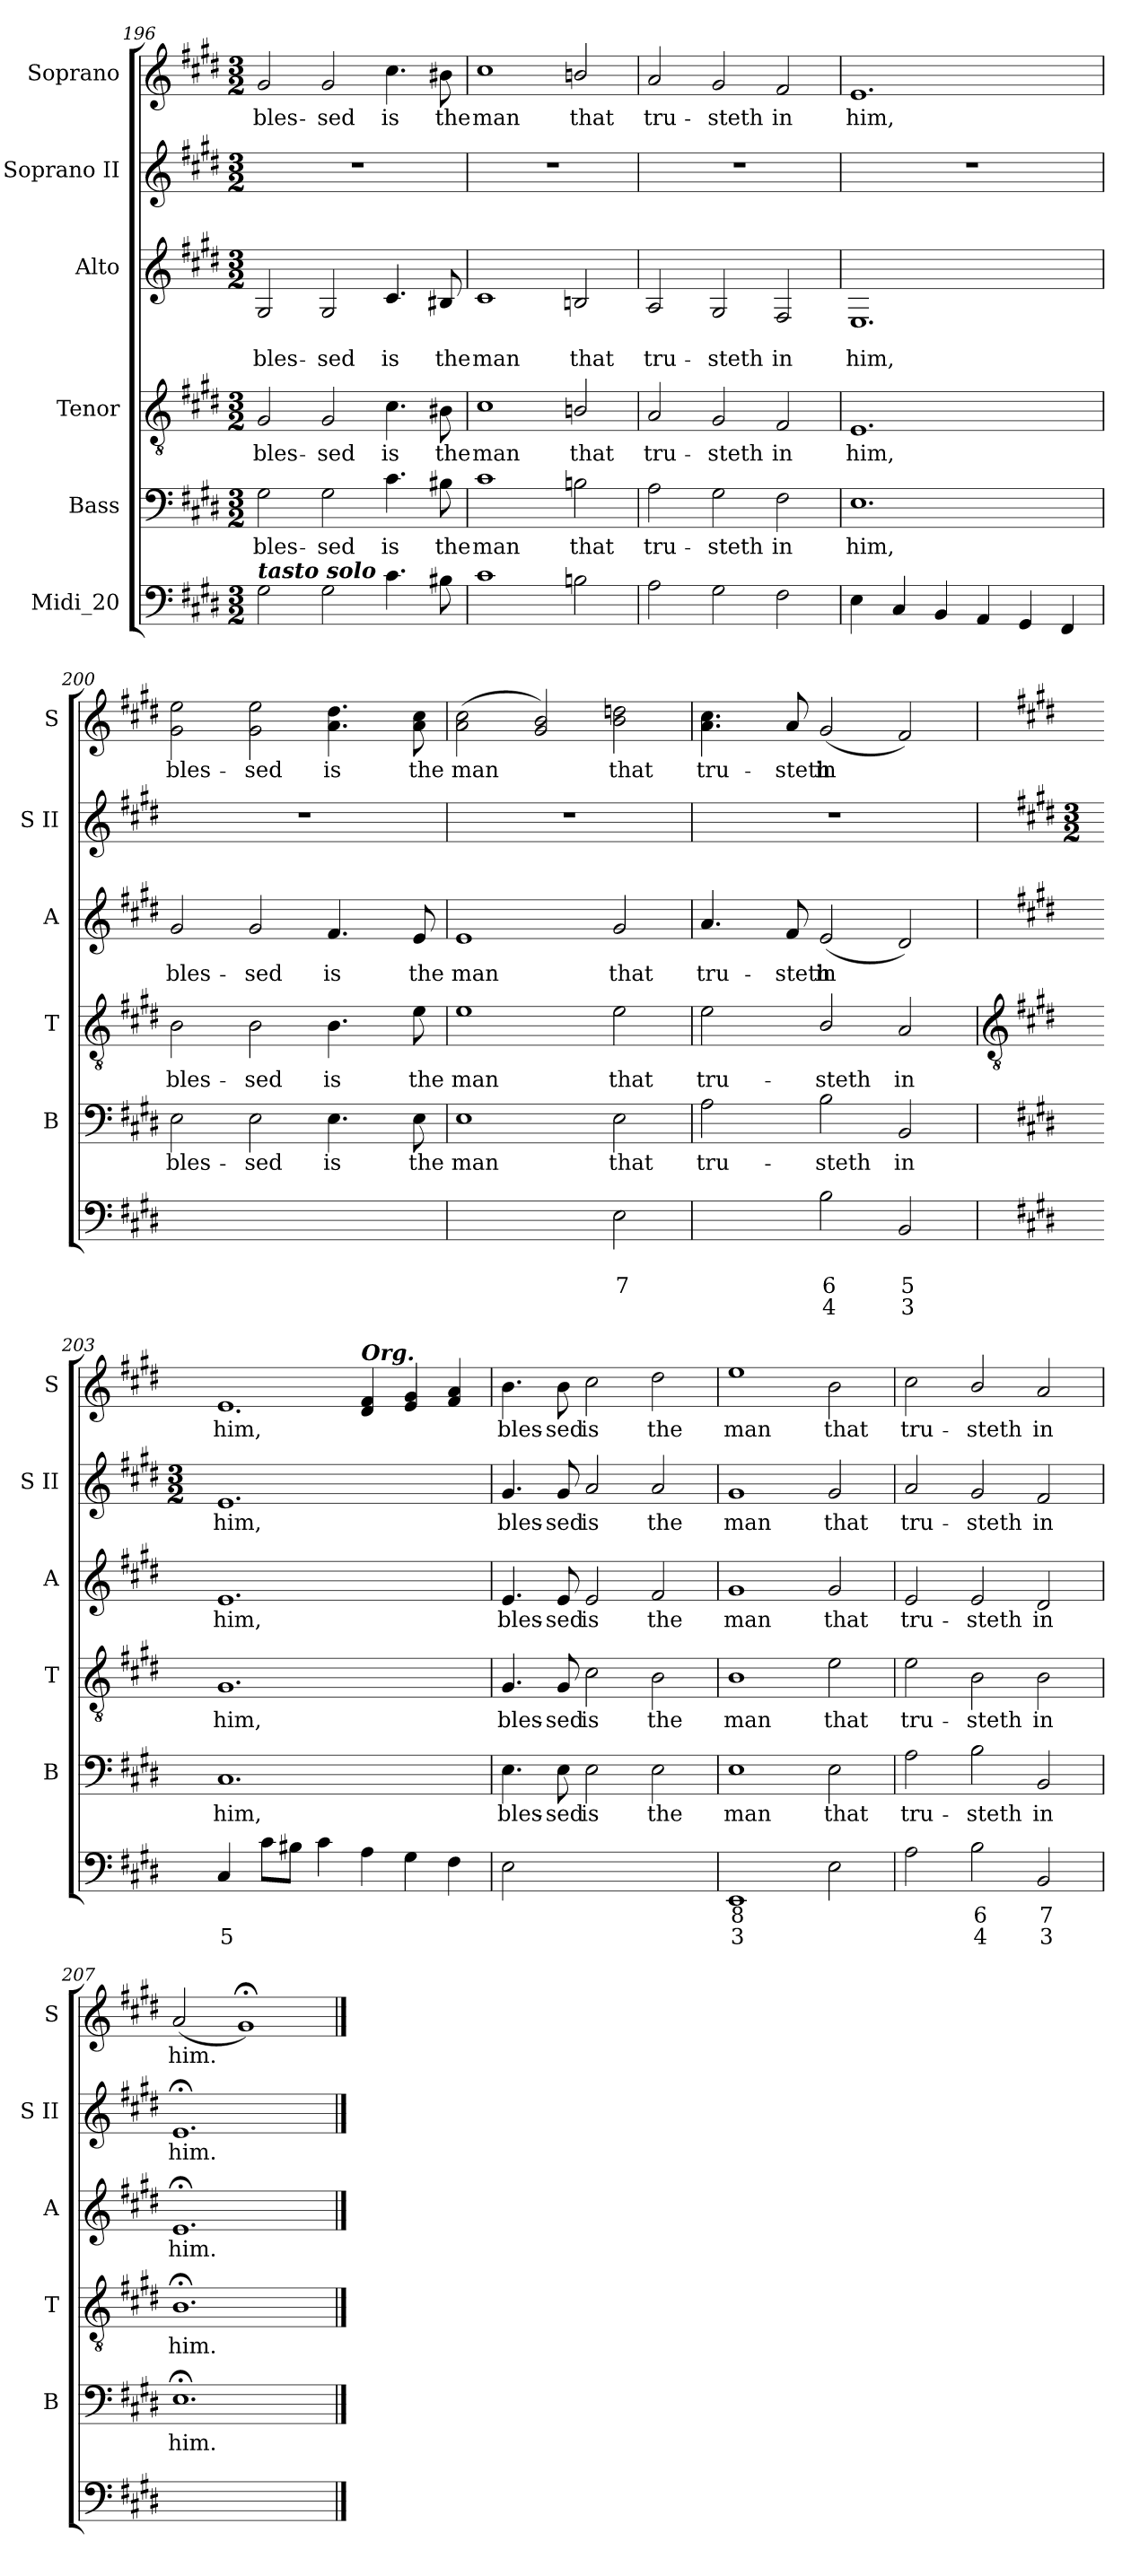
**kern	**text	**text	**text	**text	**kern	**text	**kern	**text	**kern	**text	**text	**kern	**text	**kern	**text
*part6	*part6	*part6	*part6	*part6	*part5	*part5	*part4	*part4	*part3	*part3	*part3	*part2	*part2	*part1	*part1
*staff6	*staff6	*staff6	*staff6	*staff6	*staff5	*staff5	*staff4	*staff4	*staff3	*staff3	*staff3	*staff2	*staff2	*staff1	*staff1
*I"Midi_20	*	*	*	*	*I"Bass	*	*I"Tenor	*	*I"Alto	*	*	*I"Soprano II	*	*I"Soprano	*
*	*	*	*	*	*I'B	*	*I'T	*	*I'A	*	*	*I'S II	*	*I'S	*
!!LO:LB:g=z
*clefF4	*	*	*	*	*clefF4	*	*clefGv2	*	*clefG2	*	*	*clefG2	*	*clefG2	*
*k[f#c#g#d#]	*	*	*	*	*k[f#c#g#d#]	*	*k[f#c#g#d#]	*	*k[f#c#g#d#]	*	*	*k[f#c#g#d#]	*	*k[f#c#g#d#]	*
*E:	*	*	*	*	*E:	*	*E:	*	*E:	*	*	*E:	*	*E:	*
*M3/2	*	*	*	*	*M3/2	*	*M3/2	*	*M3/2	*	*	*M3/2	*	*M3/2	*
=196	=196	=196	=196	=196	=196	=196	=196	=196	=196	=196	=196	=196	=196	=196	=196
!LO:TX:a:Bi:t=tasto solo	!	!	!	!	!	!	!	!	!	!	!	!	!	!	!
!	!	!	!	!	!	!LO:LY:b	!	!LO:LY:b	!	!	!LO:LY:b	!	!	!	!LO:LY:b
2G#	.	.	.	.	2G#	bles-	2G#	bles-	2G#	.	bles-	1.r	.	2g#	bles-
!	!	!	!	!	!	!LO:LY:b	!	!LO:LY:b	!	!	!LO:LY:b	!	!	!	!LO:LY:b
2G#	.	.	.	.	2G#	-sed	2G#	-sed	2G#	.	-sed	.	.	2g#	-sed
!	!	!	!	!	!	!LO:LY:b	!	!LO:LY:b	!	!	!LO:LY:b	!	!	!	!LO:LY:b
4.c#	.	.	.	.	4.c#	is	4.c#	is	4.c#	.	is	.	.	4.cc#	is
!	!	!	!	!	!	!LO:LY:b	!	!LO:LY:b	!	!	!LO:LY:b	!	!	!	!LO:LY:b
8B#X	.	.	.	.	8B#X	the	8B#X	the	8B#X	.	the	.	.	8b#X	the
=197	=197	=197	=197	=197	=197	=197	=197	=197	=197	=197	=197	=197	=197	=197	=197
!	!	!	!	!	!	!LO:LY:b	!	!LO:LY:b	!	!	!LO:LY:b	!	!	!	!LO:LY:b
1c#	.	.	.	.	1c#	man	1c#	man	1c#	.	man	1.r	.	1cc#	man
!	!	!	!	!	!	!LO:LY:b	!	!LO:LY:b	!	!	!LO:LY:b	!	!	!	!LO:LY:b
2Bn	.	.	.	.	2Bn	that	2Bn/	that	2Bn	.	that	.	.	2bn/	that
=198	=198	=198	=198	=198	=198	=198	=198	=198	=198	=198	=198	=198	=198	=198	=198
!	!	!	!	!	!	!LO:LY:b	!	!LO:LY:b	!	!	!LO:LY:b	!	!	!	!LO:LY:b
2A	.	.	.	.	2A	tru-	2A	tru-	2A	.	tru-	1.r	.	2a	tru-
!	!	!	!	!	!	!LO:LY:b	!	!LO:LY:b	!	!	!LO:LY:b	!	!	!	!LO:LY:b
2G#	.	.	.	.	2G#	-steth	2G#	-steth	2G#	.	-steth	.	.	2g#	-steth
!	!	!	!	!	!	!LO:LY:b	!	!LO:LY:b	!	!	!LO:LY:b	!	!	!	!LO:LY:b
2F#	.	.	.	.	2F#	in	2F#	in	2F#	.	in	.	.	2f#	in
=199	=199	=199	=199	=199	=199	=199	=199	=199	=199	=199	=199	=199	=199	=199	=199
!	!	!	!	!	!	!LO:LY:b	!	!LO:LY:b	!	!	!LO:LY:b	!	!	!	!LO:LY:b
4E	.	.	.	.	1.E	him,	1.E	him,	1.E	.	him,	1.r	.	1.e	him,
4C#	.	.	.	.	.	.	.	.	.	.	.	.	.	.	.
4BB	.	.	.	.	.	.	.	.	.	.	.	.	.	.	.
4AA	.	.	.	.	.	.	.	.	.	.	.	.	.	.	.
4GG#	.	.	.	.	.	.	.	.	.	.	.	.	.	.	.
4FF#	.	.	.	.	.	.	.	.	.	.	.	.	.	.	.
=200	=200	=200	=200	=200	=200	=200	=200	=200	=200	=200	=200	=200	=200	=200	=200
!	!	!	!	!	!	!LO:LY:b	!	!LO:LY:b	!	!LO:LY:b	!	!	!	!	!LO:LY:b
(>[1EEyy	.	.	.	.	2E	bles-	2B	bles-	2g#	bles-	.	1.r	.	2g# 2ee	bles-
!	!	!	!	!	!	!LO:LY:b	!	!LO:LY:b	!	!LO:LY:b	!	!	!	!	!LO:LY:b
.	.	.	.	.	2E	-sed	2B	-sed	2g#	-sed	.	.	.	2g# 2ee	-sed
!	!	!LO:LY:b	!LO:LY:b	!LO:LY:b	!	!LO:LY:b	!	!LO:LY:b	!	!LO:LY:b	!	!	!	!	!LO:LY:b
4EEyy_	.	7	4	9	4.E	is	4.B	is	4.f#	is	.	.	.	4.a 4.dd#	is
!	!	!LO:LY:b	!LO:LY:b	!LO:LY:b	!	!	!	!	!	!	!	!	!	!	!
4EEyy_	.	6	4	8	.	.	.	.	.	.	.	.	.	.	.
!	!	!	!	!	!	!LO:LY:b	!	!LO:LY:b	!	!LO:LY:b	!	!	!	!	!LO:LY:b
.	.	.	.	.	8E	the	8e	the	8e	the	.	.	.	8a 8cc#	the
=201	=201	=201	=201	=201	=201	=201	=201	=201	=201	=201	=201	=201	=201	=201	=201
!	!	!LO:LY:b	!LO:LY:b	!	!	!LO:LY:b	!	!LO:LY:b	!	!LO:LY:b	!	!	!	!	!LO:LY:b
2EEyy_)	.	6	4	.	1E	man	1e	man	1e	man	.	1.r	.	(<2a 2cc#	man
!	!	!LO:LY:b	!LO:LY:b	!	!	!	!	!	!	!	!	!	!	!	!
2EEyy]	.	5	3	.	.	.	.	.	.	.	.	.	.	2g# 2b)	.
!	!	!LO:LY:b	!	!	!	!LO:LY:b	!	!LO:LY:b	!	!LO:LY:b	!	!	!	!	!LO:LY:b
2E	.	7	.	.	2E	that	2e	that	2g#	that	.	.	.	2b 2ddn	that
=202	=202	=202	=202	=202	=202	=202	=202	=202	=202	=202	=202	=202	=202	=202	=202
!	!	!LO:LY:b	!	!	!	!LO:LY:b	!	!LO:LY:b	!	!LO:LY:b	!	!	!	!	!LO:LY:b
[4Ayy	.	5	.	.	2A	tru-	2e	tru-	4.a	tru-	.	1.r	.	4.a 4.cc#	tru-
!	!	!LO:LY:b	!	!	!	!	!	!	!	!	!	!	!	!	!
4Ayy]	.	6	.	.	.	.	.	.	.	.	.	.	.	.	.
!	!	!	!	!	!	!	!	!	!	!LO:LY:b	!	!	!	!	!LO:LY:b
.	.	.	.	.	.	.	.	.	8f#	-steth	.	.	.	8a	-steth
!	!	!LO:LY:b	!LO:LY:b	!	!	!LO:LY:b	!	!LO:LY:b	!	!LO:LY:b	!	!	!	!	!LO:LY:b
2B	.	6	4	.	2B	-steth	2B/	-steth	(<2e	in	.	.	.	(<2g#	in
!	!	!LO:LY:b	!LO:LY:b	!	!	!LO:LY:b	!	!LO:LY:b	!	!	!	!	!	!	!
2BB	.	5	3	.	2BB	in	2A	in	2d#)	.	.	.	.	2f#)	.
!!LO:LB:g=z
=203	=203	=203	=203	=203	=203	=203	=203	=203	=203	=203	=203	=203	=203	=203	=203
*	*	*	*	*	*	*	*clefGv2	*	*	*	*	*	*	*	*
*	*	*	*	*	*	*	*	*	*	*	*	*k[f#c#g#d#]	*	*	*
*	*	*	*	*	*	*	*	*	*	*	*	*E:	*	*	*
*	*	*	*	*	*	*	*	*	*	*	*	*M3/2	*	*	*
!	!	!LO:LY:b	!	!	!	!LO:LY:b	!	!LO:LY:b	!	!LO:LY:b	!	!	!LO:LY:b	!	!LO:LY:b
*	*	*	*	*	*	*	*	*	*	*	*	*	*	*^	*
4C#	.	5	.	.	1.C#	him,	1.G#	him,	1.e	him,	.	1.e	him,	2ryy	1.e	him,
8c#L	.	.	.	.	.	.	.	.	.	.	.	.	.	.	.	.
8B#XJ	.	.	.	.	.	.	.	.	.	.	.	.	.	.	.	.
4c#	.	.	.	.	.	.	.	.	.	.	.	.	.	4ryy	.	.
!	!	!	!	!	!	!	!	!	!	!	!	!	!	!LO:TX:a:Bi:t=Org.	!	!
4A	.	.	.	.	.	.	.	.	.	.	.	.	.	4d#/ 4f#/	.	.
4G#	.	.	.	.	.	.	.	.	.	.	.	.	.	4e/ 4g#/	.	.
4F#	.	.	.	.	.	.	.	.	.	.	.	.	.	4f#/ 4a/	.	.
*	*	*	*	*	*	*	*	*	*	*	*	*	*	*v	*v	*
=204	=204	=204	=204	=204	=204	=204	=204	=204	=204	=204	=204	=204	=204	=204	=204
!	!	!	!	!	!	!LO:LY:b	!	!LO:LY:b	!	!LO:LY:b	!	!	!LO:LY:b	!	!LO:LY:b
2E	.	.	.	.	4.E	bles-	4.G#	bles-	4.e	bles-	.	4.g#	bles-	4.b	bles-
!	!	!	!	!	!	!LO:LY:b	!	!LO:LY:b	!	!LO:LY:b	!	!	!LO:LY:b	!	!LO:LY:b
.	.	.	.	.	8E	-sed	8G#	-sed	8e	-sed	.	8g#	-sed	8b	-sed
!	!LO:LY:b	!LO:LY:b	!	!	!	!LO:LY:b	!	!LO:LY:b	!	!LO:LY:b	!	!	!LO:LY:b	!	!LO:LY:b
[2EEyy	6	4	.	.	2E	is	2c#	is	2e	is	.	2a	is	2cc#	is
!	!LO:LY:b	!LO:LY:b	!LO:LY:b	!	!	!LO:LY:b	!	!LO:LY:b	!	!LO:LY:b	!	!	!LO:LY:b	!	!LO:LY:b
2EEyy]	7	4	2	.	2E	the	2B	the	2f#	the	.	2a	the	2dd#	the
=205	=205	=205	=205	=205	=205	=205	=205	=205	=205	=205	=205	=205	=205	=205	=205
!	!LO:LY:b	!LO:LY:b	!	!	!	!LO:LY:b	!	!LO:LY:b	!	!LO:LY:b	!	!	!LO:LY:b	!	!LO:LY:b
1EE	8	3	.	.	1E	man	1B	man	1g#	man	.	1g#	man	1ee	man
!	!	!	!	!	!	!LO:LY:b	!	!LO:LY:b	!	!LO:LY:b	!	!	!LO:LY:b	!	!LO:LY:b
2E	.	.	.	.	2E	that	2e	that	2g#	that	.	2g#	that	2b	that
=206	=206	=206	=206	=206	=206	=206	=206	=206	=206	=206	=206	=206	=206	=206	=206
!	!	!	!	!	!	!LO:LY:b	!	!LO:LY:b	!	!LO:LY:b	!	!	!LO:LY:b	!	!LO:LY:b
2A	.	.	.	.	2A	tru-	2e	tru-	2e	tru-	.	2a	tru-	2cc#	tru-
!	!LO:LY:b	!LO:LY:b	!	!	!	!LO:LY:b	!	!LO:LY:b	!	!LO:LY:b	!	!	!LO:LY:b	!	!LO:LY:b
2B	6	4	.	.	2B	-steth	2B	-steth	2e	-steth	.	2g#	-steth	2b/	-steth
!	!LO:LY:b	!LO:LY:b	!	!	!	!LO:LY:b	!	!LO:LY:b	!	!LO:LY:b	!	!	!LO:LY:b	!	!LO:LY:b
2BB	7	3	.	.	2BB	in	2B	in	2d#	in	.	2f#	in	2a	in
=207	=207	=207	=207	=207	=207	=207	=207	=207	=207	=207	=207	=207	=207	=207	=207
!	!LO:LY:b	!	!	!	!	!LO:LY:b	!	!LO:LY:b	!	!LO:LY:b	!	!	!LO:LY:b	!	!LO:LY:b
[2E;<yy	4	.	.	.	1.E;<	him.	1.B;<	him.	1.e;<	him.	.	1.e;<	him.	(<2a	him.
!	!LO:LY:b	!	!	!	!	!	!	!	!	!	!	!	!	!	!
1Eyy]	3	.	.	.	.	.	.	.	.	.	.	.	.	1g#;<)	.
==	==	==	==	==	==	==	==	==	==	==	==	==	==	==	==
*-	*-	*-	*-	*-	*-	*-	*-	*-	*-	*-	*-	*-	*-	*-	*-
